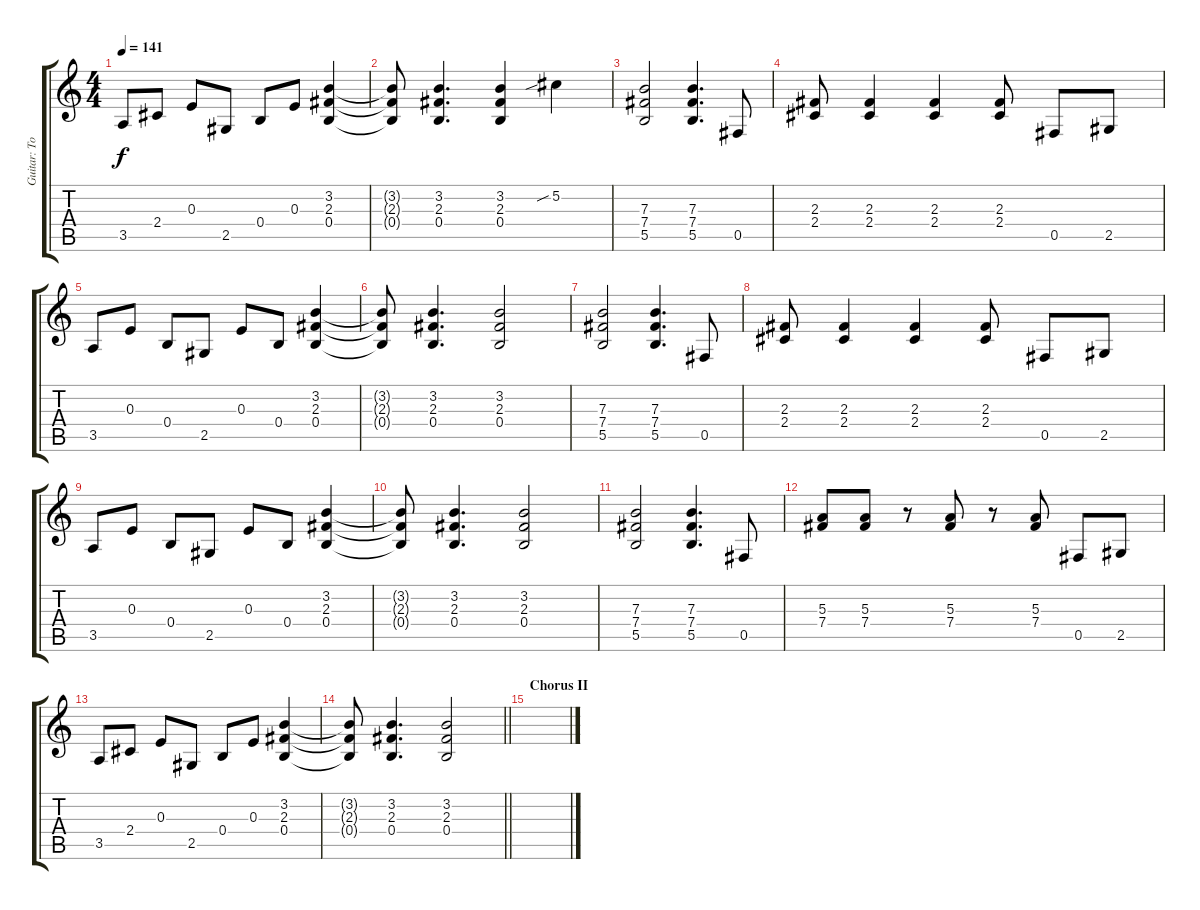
\track ("Guitar: Tony" "Guitar: To") {instrument distortionguitar}
\staff {score tabs}
\tuning (Db4 Ab3 E3 B2 Gb2 Db2) {hide}
\ts (4 4)
\tempo 141
\clef g2
\ks c
3.5.8{dy f} 2.4.8 0.3.8 2.5.8 0.4.8 0.3.8 (3.2 2.3 0.4).4 |
(3.2{t} 2.3{t} 0.4{t}).8 (3.2 2.3 0.4).4{d} (3.2 2.3 0.4).4 5.2{sib}.4 |
(7.3 7.4 5.5).2 (7.3 7.4 5.5).4{d} 0.5.8 |
(2.3 2.4).8 (2.3 2.4).4 (2.3 2.4).4 (2.3 2.4).8 0.5.8 2.5.8 |
3.5.8 0.3.8 0.4.8 2.5.8 0.3.8 0.4.8 (3.2 2.3 0.4).4 |
(3.2{t} 2.3{t} 0.4{t}).8 (3.2 2.3 0.4).4{d} (3.2 2.3 0.4).2 |
(7.3 7.4 5.5).2 (7.3 7.4 5.5).4{d} 0.5.8 |
(2.3 2.4).8 (2.3 2.4).4 (2.3 2.4).4 (2.3 2.4).8 0.5.8 2.5.8 |
3.5.8 0.3.8 0.4.8 2.5.8 0.3.8 0.4.8 (3.2 2.3 0.4).4 |
(3.2{t} 2.3{t} 0.4{t}).8 (3.2 2.3 0.4).4{d} (3.2 2.3 0.4).2 |
(7.3 7.4 5.5).2 (7.3 7.4 5.5).4{d} 0.5.8 |
(5.3 7.4).8 (5.3 7.4).8 r.8 (5.3 7.4).8 r.8 (5.3 7.4).8 0.5.8 2.5.8 |
3.5.8 2.4.8 0.3.8 2.5.8 0.4.8 0.3.8 (3.2 2.3 0.4).4 |
\barLineRight lightlight
(3.2{t} 2.3{t} 0.4{t}).8 (3.2 2.3 0.4).4{d} (3.2 2.3 0.4).2 |
\section ("" "Chorus II")
